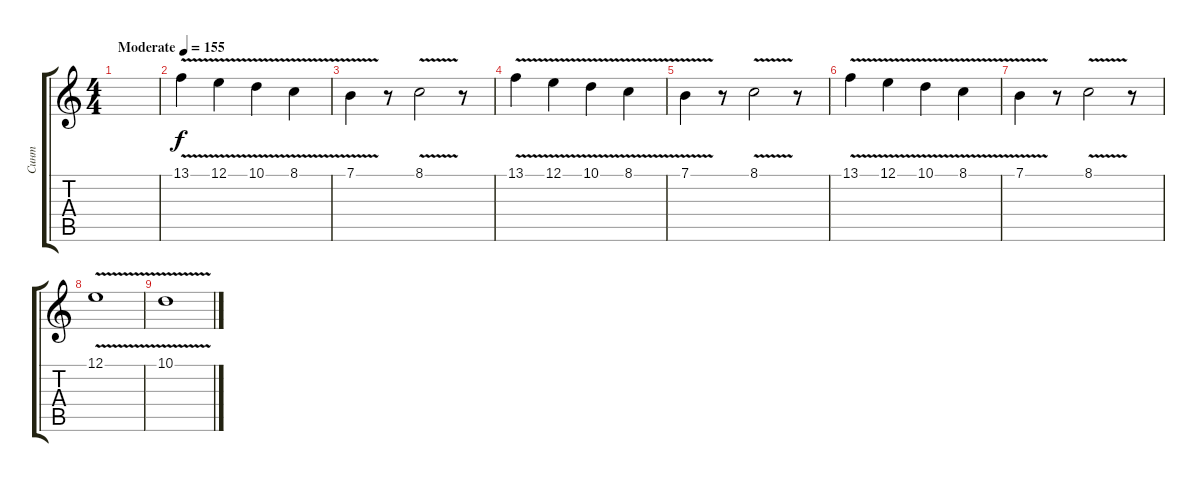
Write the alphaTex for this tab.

\track ("Синт" "Синт") {instrument fx5brightness}
\staff {score tabs}
\tuning (E4 B3 G3 D3 A2 E2) {hide}
\ts (4 4)
\tempo (155 "Moderate")
\clef g2
\ks c
|
13.1{v}.4 12.1{v}.4 10.1{v}.4 8.1{v}.4 |
7.1{v}.4 r.8 8.1{v}.2 r.8 |
13.1{v}.4 12.1{v}.4 10.1{v}.4 8.1{v}.4 |
7.1{v}.4 r.8 8.1{v}.2 r.8 |
13.1{v}.4 12.1{v}.4 10.1{v}.4 8.1{v}.4 |
7.1{v}.4 r.8 8.1{v}.2 r.8 |
12.1{v}.1 |
10.1{v}.1
